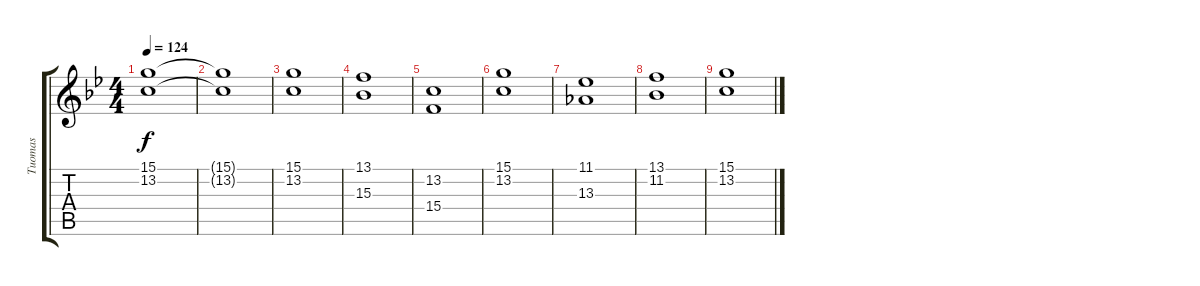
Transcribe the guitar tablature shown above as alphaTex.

\track ("Tuomas" "Tuomas") {instrument stringensemble1}
\staff {score tabs}
\tuning (E4 B3 G3 D3 A2 E2) {hide}
\ts (4 4)
\tempo 124
\clef g2
\ks bb
(15.1 13.2).1{dy f} |
(15.1{t} 13.2{t}).1 |
(15.1 13.2).1 |
(13.1 15.3).1 |
(13.2 15.4).1 |
(15.1 13.2).1 |
(11.1 13.3).1 |
(13.1 11.2).1 |
(15.1 13.2).1
